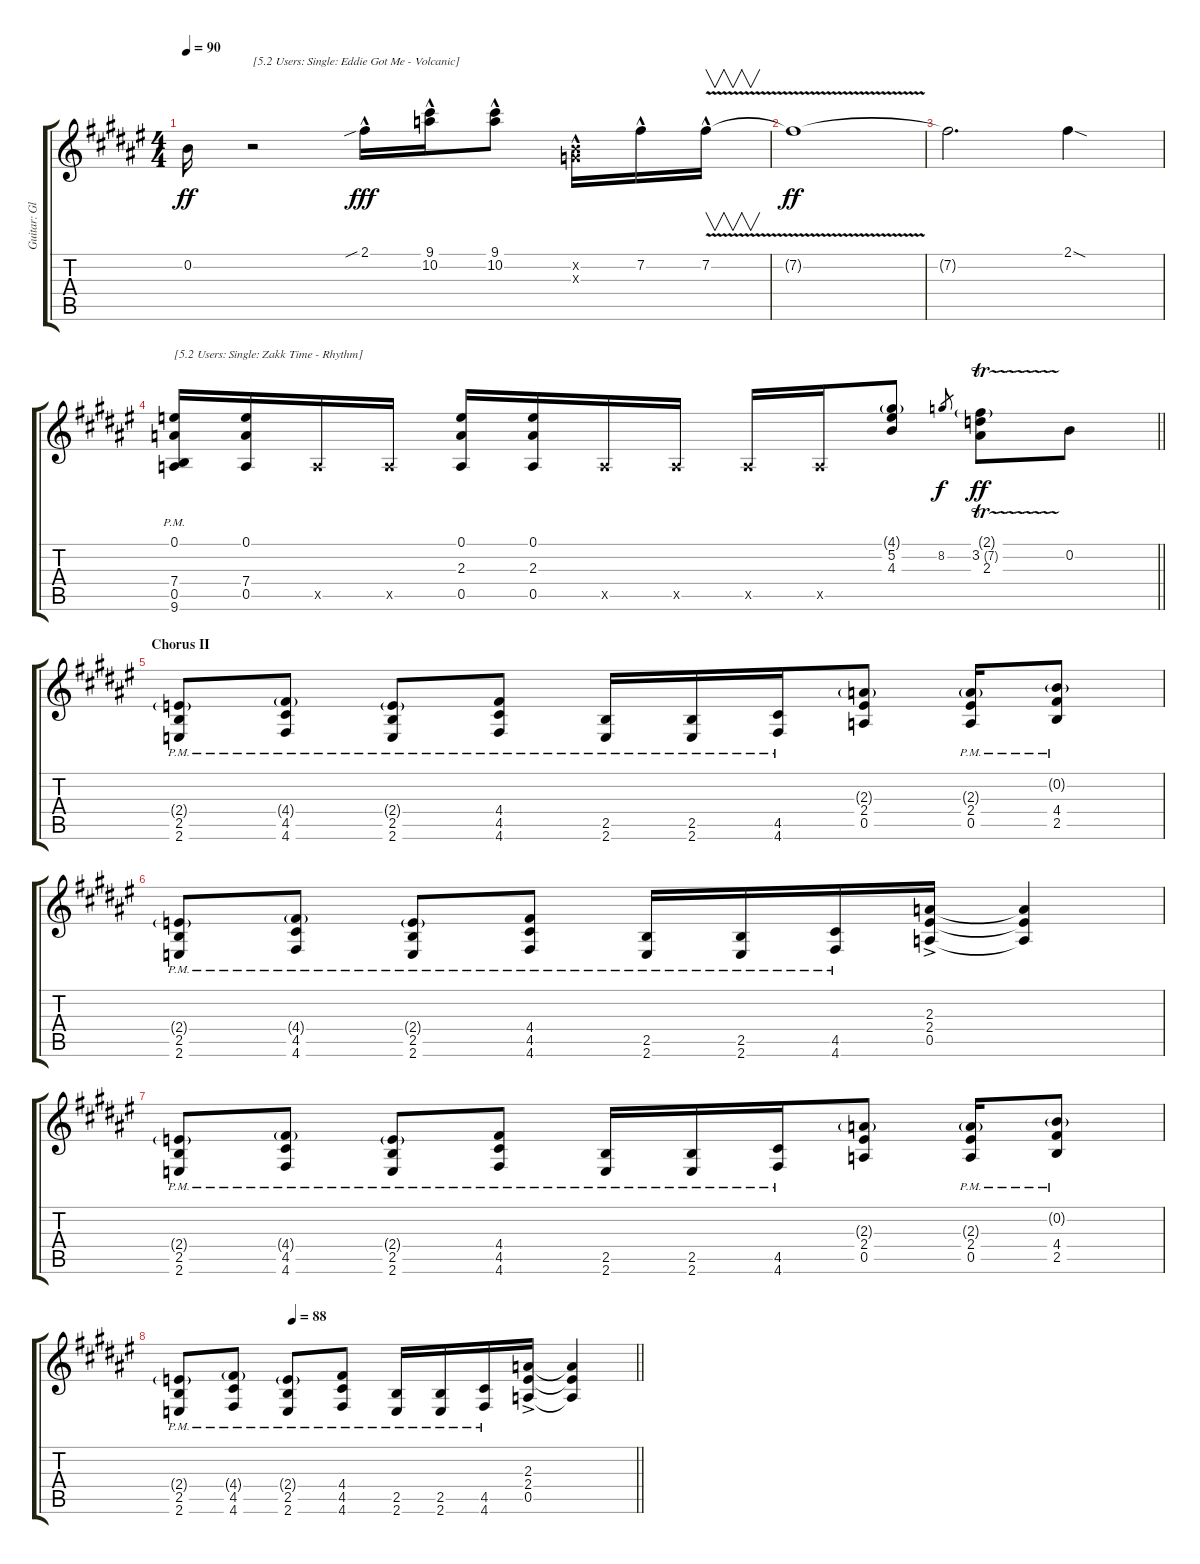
\track ("Guitar: Glenn" "Guitar: Gl") {instrument overdrivenguitar}
\staff {score tabs}
\tuning (E4 B3 G3 D3 A2 D2) {hide}
\ts (4 4)
\tempo 90
\clef g2
\ks f#
0.2{t}.16{dy ff} r.2{txt "[5.2 Users: Single: Eddie Got Me - Volcanic]" volume 16 instrument overdrivenguitar} 2.1{sib hac}.16{dy fff} (9.1{hac} 10.2{hac}).16 (9.1{hac} 10.2{hac}).8 (0.2{hac x} 0.3{hac x}).16 7.2{hac}.16 7.2{v hac}.16{v} |
7.2{t}.1{dy ff} |
7.2{t}.2{d} 2.1{sod}.4 |
\barLineRight lightlight
(0.1 7.4 0.5 9.6{pm}).16{txt "[5.2 Users: Single: Zakk Time - Rhythm]" volume 13 instrument overdrivenguitar} (0.1 7.4 0.5).16 0.5{x}.16 0.5{x}.16 (0.1 2.3 0.5).16 (0.1 2.3 0.5).16 0.5{x}.16 0.5{x}.16 0.5{x}.16 0.5{x}.16 (4.1{g} 5.2 4.3).8 8.2.8{gr dy f} (2.1{g} 3.2{tr (7 16)} 2.3).8{dy ff} 0.2.8 |
\section ("" "Chorus II")
(2.4{g pm} 2.5{pm} 2.6{pm}).8 (4.4{g pm} 4.5{pm} 4.6{pm}).8 (2.4{g pm} 2.5{pm} 2.6{pm}).8 (4.4{pm} 4.5{pm} 4.6{pm}).8 (2.5{pm} 2.6{pm}).16 (2.5{pm} 2.6{pm}).16 (4.5{pm} 4.6{pm}).16 (2.3{g} 2.4 0.5).8 (2.3{g pm} 2.4{pm} 0.5{pm}).16 (0.2{g pm} 4.4{pm} 2.5{pm}).8 |
(2.4{g pm} 2.5{pm} 2.6{pm}).8 (4.4{g pm} 4.5{pm} 4.6{pm}).8 (2.4{g pm} 2.5{pm} 2.6{pm}).8 (4.4{pm} 4.5{pm} 4.6{pm}).8 (2.5{pm} 2.6{pm}).16 (2.5{pm} 2.6{pm}).16 (4.5{pm} 4.6{pm}).16 (2.3{ac} 2.4{ac} 0.5{ac}).16 (2.3{t} 2.4{t} 0.5{t}).4 |
(2.4{g pm} 2.5{pm} 2.6{pm}).8 (4.4{g pm} 4.5{pm} 4.6{pm}).8 (2.4{g pm} 2.5{pm} 2.6{pm}).8 (4.4{pm} 4.5{pm} 4.6{pm}).8 (2.5{pm} 2.6{pm}).16 (2.5{pm} 2.6{pm}).16 (4.5{pm} 4.6{pm}).16 (2.3{g} 2.4 0.5).8 (2.3{g pm} 2.4{pm} 0.5{pm}).16 (0.2{g pm} 4.4{pm} 2.5{pm}).8 |
\tempo (88 0.25)
\barLineRight lightlight
(2.4{g pm} 2.5{pm} 2.6{pm}).8 (4.4{g pm} 4.5{pm} 4.6{pm}).8 (2.4{g pm} 2.5{pm} 2.6{pm}).8 (4.4{pm} 4.5{pm} 4.6{pm}).8 (2.5{pm} 2.6{pm}).16 (2.5{pm} 2.6{pm}).16 (4.5{pm} 4.6{pm}).16 (2.3{ac} 2.4{ac} 0.5{ac}).16 (2.3{t} 2.4{t} 0.5{t}).4
